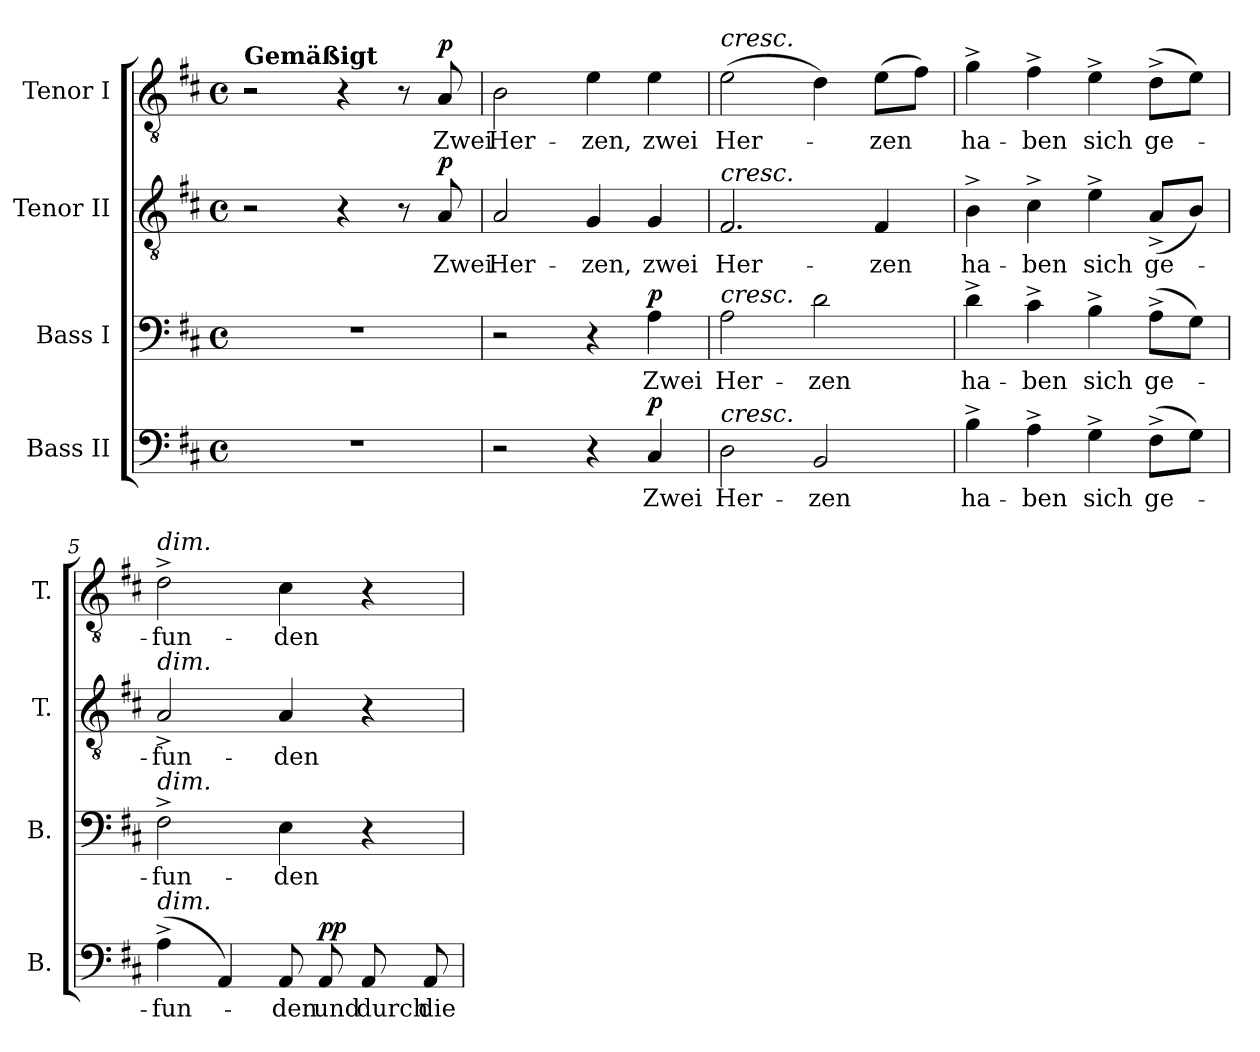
**kern	**text	**dynam	**kern	**text	**dynam	**kern	**text	**dynam	**kern	**text	**dynam
*part4	*part4	*part4	*part3	*part3	*part3	*part2	*part2	*part2	*part1	*part1	*part1
*staff4	*staff4	*staff4	*staff3	*staff3	*staff3	*staff2	*staff2	*staff2	*staff1	*staff1	*staff1
*I"Bass II	*	*	*I"Bass I	*	*	*I"Tenor II	*	*	*I"Tenor I	*	*
*I'B.	*	*	*I'B.	*	*	*I'T.	*	*	*I'T.	*	*
!!LO:PB:g=z
*clefF4	*	*	*clefF4	*	*	*clefGv2	*	*	*clefGv2	*	*
*	*	*	*	*	*	*ITrd7c12	*	*	*ITrd7c12	*	*
*k[f#c#]	*	*	*k[f#c#]	*	*	*k[f#c#]	*	*	*k[f#c#]	*	*
*D:	*	*	*D:	*	*	*D:	*	*	*D:	*	*
*M4/4	*	*	*M4/4	*	*	*M4/4	*	*	*M4/4	*	*
*met(c)	*	*	*met(c)	*	*	*met(c)	*	*	*met(c)	*	*
=1	=1	=1	=1	=1	=1	=1	=1	=1	=1	=1	=1
!	!	!	!	!	!	!	!	!	!LO:TX:a:B:t=Gemäßigt	!	!
1r	.	.	1r	.	.	2r	.	.	2r	.	.
.	.	.	.	.	.	4r	.	.	4r	.	.
.	.	.	.	.	.	8r	.	.	8r	.	.
!	!	!	!	!	!	!	!LO:LY:b:color=#000000	!	!	!	!
!	!	!	!	!	!	!	!	!	!	!LO:LY:b:color=#000000	!
.	.	.	.	.	.	8AAi/	Zwei	p	8AAi/	Zwei	p
=2	=2	=2	=2	=2	=2	=2	=2	=2	=2	=2	=2
!	!	!	!	!	!	!	!LO:LY:b:color=#000000	!	!	!	!
!	!	!	!	!	!	!	!	!	!	!LO:LY:b:color=#000000	!
2r	.	.	2r	.	.	2AAi/	Her-	.	2BBi\	Her-	.
!	!	!	!	!	!	!	!LO:LY:b:color=#000000	!	!	!	!
!	!	!	!	!	!	!	!	!	!	!LO:LY:b:color=#000000	!
4r	.	.	4r	.	.	4GGi/	-zen,	.	4Ei\	-zen,	.
!	!LO:LY:b:color=#000000	!	!	!	!	!	!	!	!	!	!
!	!	!	!	!LO:LY:b:color=#000000	!	!	!	!	!	!	!
!	!	!	!	!	!	!	!LO:LY:b:color=#000000	!	!	!	!
!	!	!	!	!	!	!	!	!	!	!LO:LY:b:color=#000000	!
4C#i/	Zwei	p	4Ai\	Zwei	p	4GGi/	zwei	.	4Ei\	zwei	.
=3	=3	=3	=3	=3	=3	=3	=3	=3	=3	=3	=3
!	!LO:LY:b:color=#000000	!	!	!	!	!	!	!	!	!	!
!	!	!	!	!LO:LY:b:color=#000000	!	!	!	!	!	!	!
!	!	!	!	!	!	!	!LO:LY:b:color=#000000	!	!	!	!
!	!	!	!	!	!	!	!	!	!LO:TX:a:i:t=cresc.	!	!
!	!	!	!	!	!	!LO:TX:a:i:t=cresc.	!	!	!	!	!
!	!	!	!LO:TX:a:i:t=cresc.	!	!	!	!	!	!	!	!
!LO:TX:a:i:t=cresc.	!	!	!	!	!	!	!	!	!	!	!
!	!	!	!	!	!	!	!	!	!	!LO:LY:b:color=#000000	!
2Di\	Her-	.	2Ai\	Her-	.	2.FF#i/	Her-	.	(2Ei\	Her-	.
!	!LO:LY:b:color=#000000	!	!	!	!	!	!	!	!	!	!
!	!	!	!	!LO:LY:b:color=#000000	!	!	!	!	!	!	!
2BBi/	-zen	.	2di\	-zen	.	.	.	.	4Di\)	.	.
!	!	!	!	!	!	!	!LO:LY:b:color=#000000	!	!	!	!
!	!	!	!	!	!	!	!	!	!	!LO:LY:b:color=#000000	!
.	.	.	.	.	.	4FF#i/	-zen	.	(8Ei\L	-zen	.
.	.	.	.	.	.	.	.	.	8F#i\J)	.	.
=4	=4	=4	=4	=4	=4	=4	=4	=4	=4	=4	=4
!	!LO:LY:b:color=#000000	!	!	!	!	!	!	!	!	!	!
!	!	!	!	!LO:LY:b:color=#000000	!	!	!	!	!	!	!
!	!	!	!	!	!	!	!LO:LY:b:color=#000000	!	!	!	!
!	!	!	!	!	!	!	!	!	!	!LO:LY:b:color=#000000	!
4B^i\	ha-	.	4d^i\	ha-	.	4BB^i\	ha-	.	4G^i\	ha-	.
!	!LO:LY:b:color=#000000	!	!	!	!	!	!	!	!	!	!
!	!	!	!	!LO:LY:b:color=#000000	!	!	!	!	!	!	!
!	!	!	!	!	!	!	!LO:LY:b:color=#000000	!	!	!	!
!	!	!	!	!	!	!	!	!	!	!LO:LY:b:color=#000000	!
4A^i\	-ben	.	4c#^i\	-ben	.	4C#^i\	-ben	.	4F#^i\	-ben	.
!	!LO:LY:b:color=#000000	!	!	!	!	!	!	!	!	!	!
!	!	!	!	!LO:LY:b:color=#000000	!	!	!	!	!	!	!
!	!	!	!	!	!	!	!LO:LY:b:color=#000000	!	!	!	!
!	!	!	!	!	!	!	!	!	!	!LO:LY:b:color=#000000	!
4G^i\	sich	.	4B^i\	sich	.	4E^i\	sich	.	4E^i\	sich	.
!	!LO:LY:b:color=#000000	!	!	!	!	!	!	!	!	!	!
!	!	!	!	!LO:LY:b:color=#000000	!	!	!	!	!	!	!
!	!	!	!	!	!	!	!LO:LY:b:color=#000000	!	!	!	!
!	!	!	!	!	!	!	!	!	!	!LO:LY:b:color=#000000	!
(8F#^i\L	ge-	.	(8A^i\L	ge-	.	(8AA^i/L	ge-	.	(8D^i\L	ge-	.
8Gi\J)	.	.	8Gi\J)	.	.	8BBi/J)	.	.	8Ei\J)	.	.
=5	=5	=5	=5	=5	=5	=5	=5	=5	=5	=5	=5
!	!LO:LY:b:color=#000000	!	!	!	!	!	!	!	!	!	!
!	!	!	!	!LO:LY:b:color=#000000	!	!	!	!	!	!	!
!	!	!	!	!	!	!	!LO:LY:b:color=#000000	!	!	!	!
!	!	!	!	!	!	!	!	!	!LO:TX:a:i:t=dim.	!	!
!	!	!	!	!	!	!LO:TX:a:i:t=dim.	!	!	!	!	!
!	!	!	!LO:TX:a:i:t=dim.	!	!	!	!	!	!	!	!
!LO:TX:a:i:t=dim.	!	!	!	!	!	!	!	!	!	!	!
!	!	!	!	!	!	!	!	!	!	!LO:LY:b:color=#000000	!
(4A^i\	-fun-	.	2F#^i\	-fun-	.	2AA^i/	-fun-	.	2D^i\	-fun-	.
4AAi/)	.	.	.	.	.	.	.	.	.	.	.
!	!LO:LY:b:color=#000000	!	!	!	!	!	!	!	!	!	!
!	!	!	!	!LO:LY:b:color=#000000	!	!	!	!	!	!	!
!	!	!	!	!	!	!	!LO:LY:b:color=#000000	!	!	!	!
!	!	!	!	!	!	!	!	!	!	!LO:LY:b:color=#000000	!
8AAi/	-den	.	4Ei\	-den	.	4AAi/	-den	.	4C#i\	-den	.
!	!LO:LY:b:color=#000000	!	!	!	!	!	!	!	!	!	!
8AAi/	und	pp	.	.	.	.	.	.	.	.	.
!	!LO:LY:b:color=#000000	!	!	!	!	!	!	!	!	!	!
8AAi/	durch	.	4r	.	.	4r	.	.	4r	.	.
!	!LO:LY:b:color=#000000	!	!	!	!	!	!	!	!	!	!
8AAi/	die	.	.	.	.	.	.	.	.	.	.
=	=	=	=	=	=	=	=	=	=	=	=
*-	*-	*-	*-	*-	*-	*-	*-	*-	*-	*-	*-
